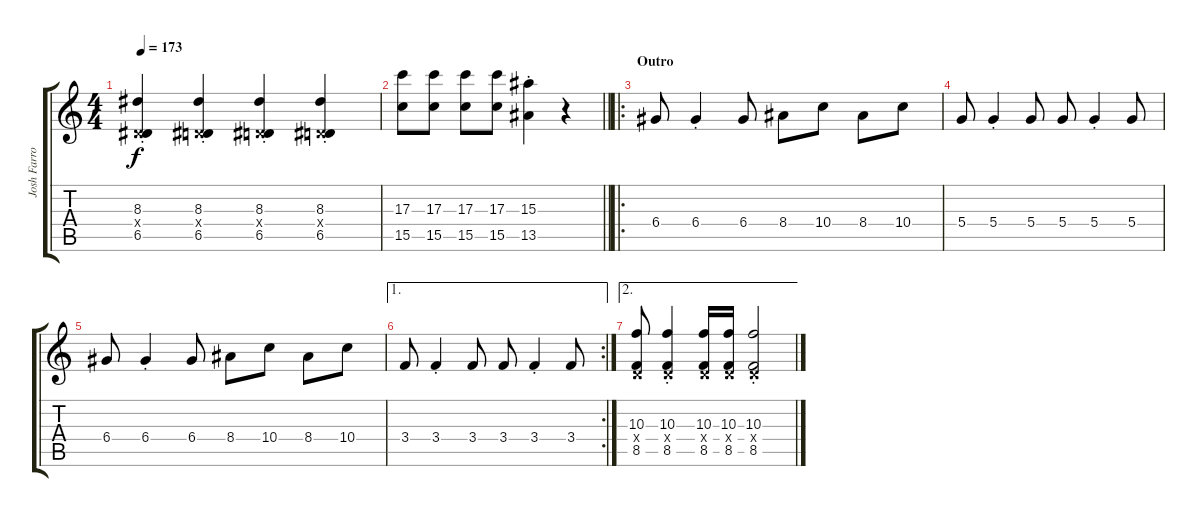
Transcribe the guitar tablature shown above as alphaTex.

\track ("Josh Farro" "Josh Farro") {instrument overdrivenguitar}
\staff {score tabs}
\tuning (E4 B3 G3 D3 A2 D2) {hide}
\ts (4 4)
\tempo 173
\clef g2
\ks c
(8.3{st} 0.4{x} 6.5{st}).4{dy f} (8.3{st} 0.4{x} 6.5{st}).4 (8.3{st} 0.4{x} 6.5{st}).4 (8.3{st} 0.4{x} 6.5{st}).4 |
\barLineRight lightlight
(17.3 15.5).8 (17.3 15.5).8 (17.3 15.5).8 (17.3 15.5).8 (15.3{st} 13.5{st}).4 r.4 |
\ro
\section ("" "Outro")
6.4.8 6.4{st}.4 6.4.8 8.4.8 10.4.8 8.4.8 10.4.8 |
5.4.8 5.4{st}.4 5.4.8 5.4.8 5.4{st}.4 5.4.8 |
6.4.8 6.4{st}.4 6.4.8 8.4.8 10.4.8 8.4.8 10.4.8 |
\ae 1
\rc 2
3.4.8 3.4{st}.4 3.4.8 3.4.8 3.4{st}.4 3.4.8 |
\ae 2
(10.3 0.4{x} 8.5).8 (10.3{st} 0.4{x} 8.5{st}).4 (10.3 0.4{x} 8.5).16 (10.3 0.4{x} 8.5).16 (10.3{st} 0.4{x} 8.5{st}).2
